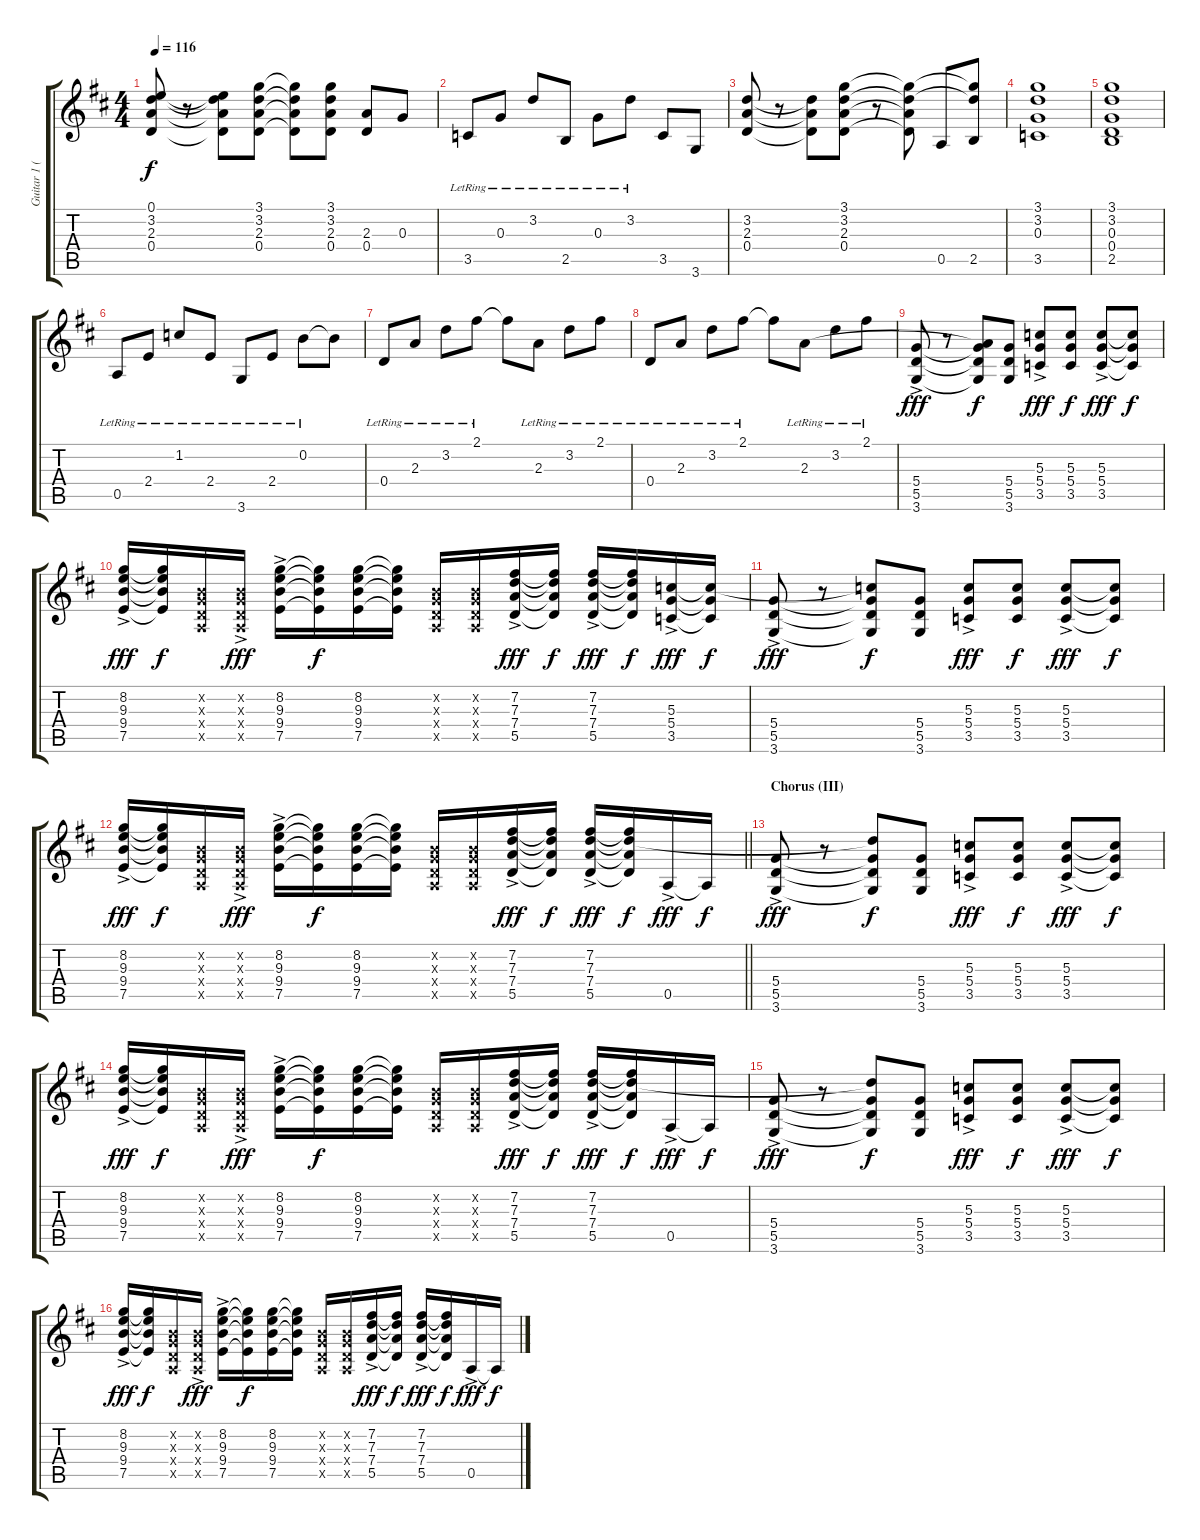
\track ("Guitar 1 (Steel)" "Guitar 1 (") {instrument acousticguitarsteel}
\staff {score tabs}
\tuning (E4 B3 G3 D3 A2 E2) {hide}
\ts (4 4)
\tempo 116
\clef g2
\ks d
(0.1 3.2 2.3 0.4).8{dy f} r.8 (0.1{t} 3.2{t} 2.3{t} 0.4{t}).8 (3.1 3.2 2.3 0.4).8 (3.1{t} 3.2{t} 2.3{t} 0.4{t}).8 (3.1 3.2 2.3 0.4).8 (2.3 0.4).8 0.3.8 |
3.5{lr}.8 0.3{lr}.8 3.2{lr}.8 2.5{lr}.8 0.3{lr}.8 3.2{lr}.8 3.5.8 3.6.8 |
(3.2 2.3 0.4).8 r.8 (3.2{t} 2.3{t} 0.4{t}).8 (3.1 3.2 2.3 0.4).8 r.8 (3.1{t} 3.2{t} 2.3{t} 0.4{t}).8 0.5.8 (3.1{t} 3.2{t} 2.5).8 |
(3.1 3.2 0.3 3.5).1 |
(3.1 3.2 0.3 0.4 2.5).1 |
0.5{lr}.8 2.4{lr}.8 1.2{lr}.8 2.4{lr}.8 3.6{lr}.8 2.4{lr}.8 0.2{lr}.8 0.2{t}.8 |
0.4{lr}.8 2.3{lr}.8 3.2{lr}.8 2.1{lr}.8 2.1{t}.8 2.3{lr}.8 3.2{lr}.8 2.1{lr}.8 |
0.4{lr}.8 2.3{lr}.8 3.2{lr}.8 2.1{lr}.8 2.1{t}.8 2.3{lr}.8 3.2{lr}.8 2.1{lr}.8 |
(5.4{ac} 5.5{ac} 3.6{ac}).8{dy fff} r.8 (2.3{t} 5.4{t} 5.5{t} 3.6{t}).8{dy f} (5.4 5.5 3.6).8 (5.3{ac} 5.4{ac} 3.5{ac}).8{dy fff} (5.3 5.4 3.5).8{dy f} (5.3{ac} 5.4{ac} 3.5{ac}).8{dy fff} (5.3{t} 5.4{t} 3.5{t}).8{dy f} |
(8.2{ac} 9.3{ac} 9.4{ac} 7.5{ac}).16{dy fff} (8.2{t} 9.3{t} 9.4{t} 7.5{t}).16{dy f} (0.2{x} 0.3{x} 0.4{x} 0.5{x}).16 (0.2{ac x} 0.3{ac x} 0.4{ac x} 0.5{ac x}).16{dy fff} (8.2{ac} 9.3{ac} 9.4{ac} 7.5{ac}).16 (8.2{t} 9.3{t} 9.4{t} 7.5{t}).16{dy f} (8.2 9.3 9.4 7.5).16 (8.2{t} 9.3{t} 9.4{t} 7.5{t}).16 (0.2{x} 0.3{x} 0.4{x} 0.5{x}).16 (0.2{x} 0.3{x} 0.4{x} 0.5{x}).16 (7.2{ac} 7.3{ac} 7.4{ac} 5.5{ac}).16{dy fff} (7.2{t} 7.3{t} 7.4{t} 5.5{t}).16{dy f} (7.2{ac} 7.3{ac} 7.4{ac} 5.5{ac}).16{dy fff} (7.2{t} 7.3{t} 7.4{t} 5.5{t}).16{dy f} (5.3{ac} 5.4{ac} 3.5{ac}).16{dy fff} (5.3{t} 5.4{t} 3.5{t}).16{dy f} |
(5.4{ac} 5.5{ac} 3.6{ac}).8{dy fff} r.8 (5.3{t} 5.4{t} 5.5{t} 3.6{t}).8{dy f} (5.4 5.5 3.6).8 (5.3{ac} 5.4{ac} 3.5{ac}).8{dy fff} (5.3 5.4 3.5).8{dy f} (5.3{ac} 5.4{ac} 3.5{ac}).8{dy fff} (5.3{t} 5.4{t} 3.5{t}).8{dy f} |
\barLineRight lightlight
(8.2{ac} 9.3{ac} 9.4{ac} 7.5{ac}).16{dy fff} (8.2{t} 9.3{t} 9.4{t} 7.5{t}).16{dy f} (0.2{x} 0.3{x} 0.4{x} 0.5{x}).16 (0.2{ac x} 0.3{ac x} 0.4{ac x} 0.5{ac x}).16{dy fff} (8.2{ac} 9.3{ac} 9.4{ac} 7.5{ac}).16 (8.2{t} 9.3{t} 9.4{t} 7.5{t}).16{dy f} (8.2 9.3 9.4 7.5).16 (8.2{t} 9.3{t} 9.4{t} 7.5{t}).16 (0.2{x} 0.3{x} 0.4{x} 0.5{x}).16 (0.2{x} 0.3{x} 0.4{x} 0.5{x}).16 (7.2{ac} 7.3{ac} 7.4{ac} 5.5{ac}).16{dy fff} (7.2{t} 7.3{t} 7.4{t} 5.5{t}).16{dy f} (7.2{ac} 7.3{ac} 7.4{ac} 5.5{ac}).16{dy fff} (7.2{t} 7.3{t} 7.4{t} 5.5{t}).16{dy f} 0.5{ac}.16{dy fff} 0.5{t}.16{dy f} |
\section ("" "Chorus (III)")
(5.4{ac} 5.5{ac} 3.6{ac}).8{dy fff} r.8 (7.3{t} 5.4{t} 5.5{t} 3.6{t}).8{dy f} (5.4 5.5 3.6).8 (5.3{ac} 5.4{ac} 3.5{ac}).8{dy fff} (5.3 5.4 3.5).8{dy f} (5.3{ac} 5.4{ac} 3.5{ac}).8{dy fff} (5.3{t} 5.4{t} 3.5{t}).8{dy f} |
(8.2{ac} 9.3{ac} 9.4{ac} 7.5{ac}).16{dy fff} (8.2{t} 9.3{t} 9.4{t} 7.5{t}).16{dy f} (0.2{x} 0.3{x} 0.4{x} 0.5{x}).16 (0.2{ac x} 0.3{ac x} 0.4{ac x} 0.5{ac x}).16{dy fff} (8.2{ac} 9.3{ac} 9.4{ac} 7.5{ac}).16 (8.2{t} 9.3{t} 9.4{t} 7.5{t}).16{dy f} (8.2 9.3 9.4 7.5).16 (8.2{t} 9.3{t} 9.4{t} 7.5{t}).16 (0.2{x} 0.3{x} 0.4{x} 0.5{x}).16 (0.2{x} 0.3{x} 0.4{x} 0.5{x}).16 (7.2{ac} 7.3{ac} 7.4{ac} 5.5{ac}).16{dy fff} (7.2{t} 7.3{t} 7.4{t} 5.5{t}).16{dy f} (7.2{ac} 7.3{ac} 7.4{ac} 5.5{ac}).16{dy fff} (7.2{t} 7.3{t} 7.4{t} 5.5{t}).16{dy f} 0.5{ac}.16{dy fff} 0.5{t}.16{dy f} |
(5.4{ac} 5.5{ac} 3.6{ac}).8{dy fff} r.8 (7.3{t} 5.4{t} 5.5{t} 3.6{t}).8{dy f} (5.4 5.5 3.6).8 (5.3{ac} 5.4{ac} 3.5{ac}).8{dy fff} (5.3 5.4 3.5).8{dy f} (5.3{ac} 5.4{ac} 3.5{ac}).8{dy fff} (5.3{t} 5.4{t} 3.5{t}).8{dy f} |
(8.2{ac} 9.3{ac} 9.4{ac} 7.5{ac}).16{dy fff} (8.2{t} 9.3{t} 9.4{t} 7.5{t}).16{dy f} (0.2{x} 0.3{x} 0.4{x} 0.5{x}).16 (0.2{ac x} 0.3{ac x} 0.4{ac x} 0.5{ac x}).16{dy fff} (8.2{ac} 9.3{ac} 9.4{ac} 7.5{ac}).16 (8.2{t} 9.3{t} 9.4{t} 7.5{t}).16{dy f} (8.2 9.3 9.4 7.5).16 (8.2{t} 9.3{t} 9.4{t} 7.5{t}).16 (0.2{x} 0.3{x} 0.4{x} 0.5{x}).16 (0.2{x} 0.3{x} 0.4{x} 0.5{x}).16 (7.2{ac} 7.3{ac} 7.4{ac} 5.5{ac}).16{dy fff} (7.2{t} 7.3{t} 7.4{t} 5.5{t}).16{dy f} (7.2{ac} 7.3{ac} 7.4{ac} 5.5{ac}).16{dy fff} (7.2{t} 7.3{t} 7.4{t} 5.5{t}).16{dy f} 0.5{ac}.16{dy fff} 0.5{t}.16{dy f}
